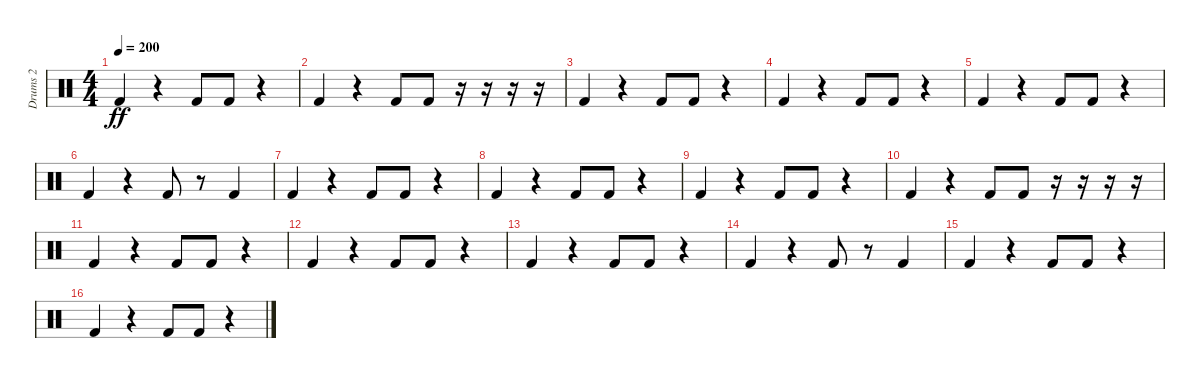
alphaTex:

\track ("Drums 2" "Drums 2") {instrument percussion}
\staff {score}
\articulation defaults
\ts (4 4)
\tempo 200
\clef neutral
\ks c "Kick (hit) 2".4{dy ff}
r.4 "Kick (hit) 2".8 "Kick (hit) 2".8 r.4 |
"Kick (hit) 2".4 r.4 "Kick (hit) 2".8 "Kick (hit) 2".8 r.16 r.16 r.16 r.16 |
"Kick (hit) 2".4 r.4 "Kick (hit) 2".8 "Kick (hit) 2".8 r.4 |
"Kick (hit) 2".4 r.4 "Kick (hit) 2".8 "Kick (hit) 2".8 r.4 |
"Kick (hit) 2".4 r.4 "Kick (hit) 2".8 "Kick (hit) 2".8 r.4 |
"Kick (hit) 2".4 r.4 "Kick (hit) 2".8 r.8 "Kick (hit) 2".4 |
"Kick (hit) 2".4 r.4 "Kick (hit) 2".8 "Kick (hit) 2".8 r.4 |
"Kick (hit) 2".4 r.4 "Kick (hit) 2".8 "Kick (hit) 2".8 r.4 |
"Kick (hit) 2".4 r.4 "Kick (hit) 2".8 "Kick (hit) 2".8 r.4 |
"Kick (hit) 2".4 r.4 "Kick (hit) 2".8 "Kick (hit) 2".8 r.16 r.16 r.16 r.16 |
"Kick (hit) 2".4 r.4 "Kick (hit) 2".8 "Kick (hit) 2".8 r.4 |
"Kick (hit) 2".4 r.4 "Kick (hit) 2".8 "Kick (hit) 2".8 r.4 |
"Kick (hit) 2".4 r.4 "Kick (hit) 2".8 "Kick (hit) 2".8 r.4 |
"Kick (hit) 2".4 r.4 "Kick (hit) 2".8 r.8 "Kick (hit) 2".4 |
"Kick (hit) 2".4 r.4 "Kick (hit) 2".8 "Kick (hit) 2".8 r.4 |
"Kick (hit) 2".4 r.4 "Kick (hit) 2".8 "Kick (hit) 2".8 r.4
